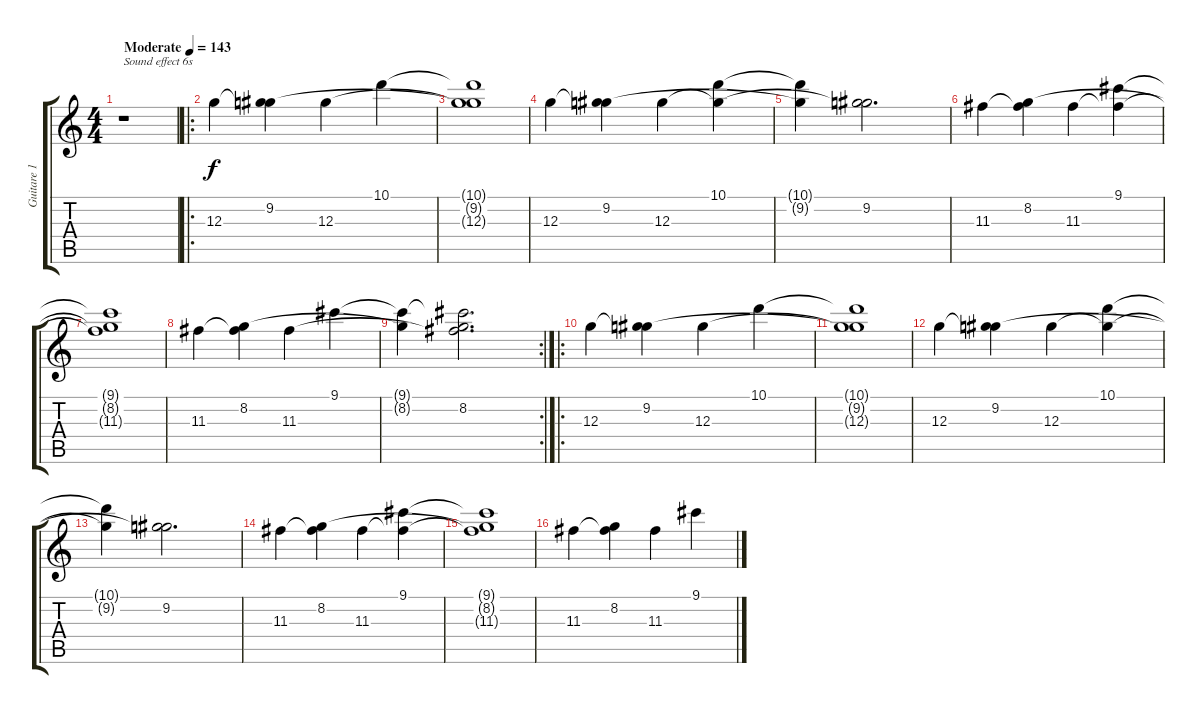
\track ("Guitare 1" "Guitare 1") {instrument acousticguitarsteel}
\staff {score tabs}
\tuning (E4 B3 G3 D3 A2 D2) {hide}
\ts (4 4)
\tempo (143 "Moderate")
\clef g2
\ks c
r.1{txt "Sound effect 6s" dy f instrument acousticguitarsteel} |
\ro
12.3.4 (9.2 12.3{t}).4 12.3.4 10.1.4 |
(10.1{t} 9.2{t} 12.3{t}).1 |
12.3.4 (9.2 12.3{t}).4 12.3.4 (10.1 12.3{t}).4 |
(10.1{t} 9.2{t}).4 (9.2 12.3{t}).2{d} |
11.3.4 (8.2 11.3{t}).4 11.3.4 (9.1 11.3{t}).4 |
(9.1{t} 8.2{t} 11.3{t}).1 |
11.3.4 (8.2 11.3{t}).4 11.3.4 9.1.4 |
\rc 2
(9.1{t} 8.2{t}).4 (9.1{t} 8.2 11.3{t}).2{d} |
\ro
12.3.4 (9.2 12.3{t}).4 12.3.4 10.1.4 |
(10.1{t} 9.2{t} 12.3{t}).1 |
12.3.4 (9.2 12.3{t}).4 12.3.4 (10.1 12.3{t}).4 |
(10.1{t} 9.2{t}).4 (9.2 12.3{t}).2{d} |
11.3.4 (8.2 11.3{t}).4 11.3.4 (9.1 11.3{t}).4 |
(9.1{t} 8.2{t} 11.3{t}).1 |
11.3.4 (8.2 11.3{t}).4 11.3.4 9.1.4
